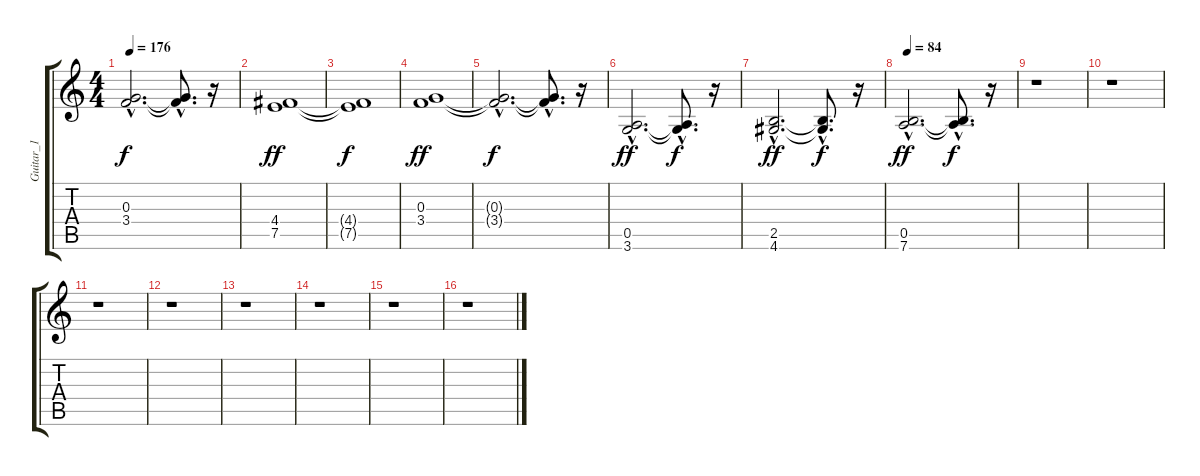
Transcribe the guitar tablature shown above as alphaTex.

\track ("Guitar_1" "Guitar_1") {instrument acousticguitarsteel}
\staff {score tabs}
\tuning (E4 B3 G3 D3 A2 E2) {hide}
\ts (4 4)
\tempo 176
\clef g2
\ks c
(0.3{hac t} 3.4{hac t}).2{d dy f} (0.3{hac t} 3.4{hac t}).8{d} r.16 |
(4.4 7.5).1{dy ff} |
(4.4{t} 7.5{t}).1{dy f} |
(0.3 3.4).1{dy ff} |
(0.3{hac t} 3.4{hac t}).2{d dy f} (0.3{hac t} 3.4{hac t}).8{d} r.16 |
(0.5{hac} 3.6{hac}).2{d dy ff} (0.5{hac t} 3.6{hac t}).8{d dy f} r.16 |
(2.5{hac} 4.6{hac}).2{d dy ff} (2.5{hac t} 4.6{hac t}).8{d dy f} r.16 |
\tempo 84
(0.5{hac} 7.6{hac}).2{d dy ff} (0.5{hac t} 7.6{hac t}).8{d dy f} r.16 |
r.1 |
r.1 |
r.1 |
r.1 |
r.1 |
r.1 |
r.1 |
r.1
